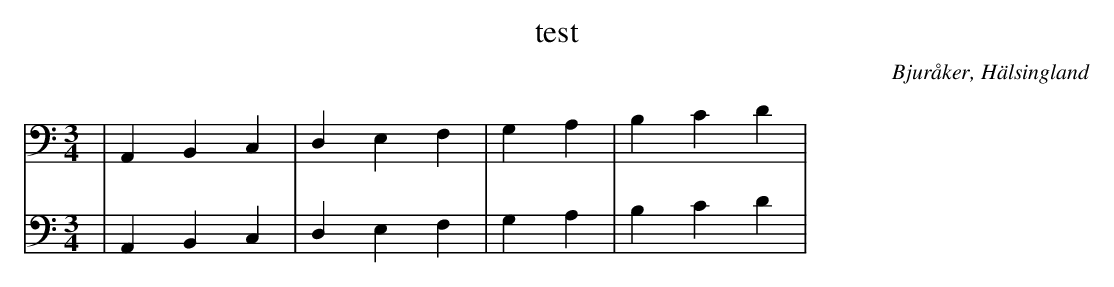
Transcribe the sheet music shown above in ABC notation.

X:1
T: test
O: Bjuråker, Hälsingland
M: 3/4
L: 1/8
K: C
V:1
V: 2
V:1
| A,,2 B,,2 C,2| D,2 E,2 F,2| G,2 A,2 | B,2 C2 D2|
V:2 clef=bass
| A,,2 B,,2 C,2| D,2 E,2 F,2| G,2 A,2 | B,2 C2 D2|
